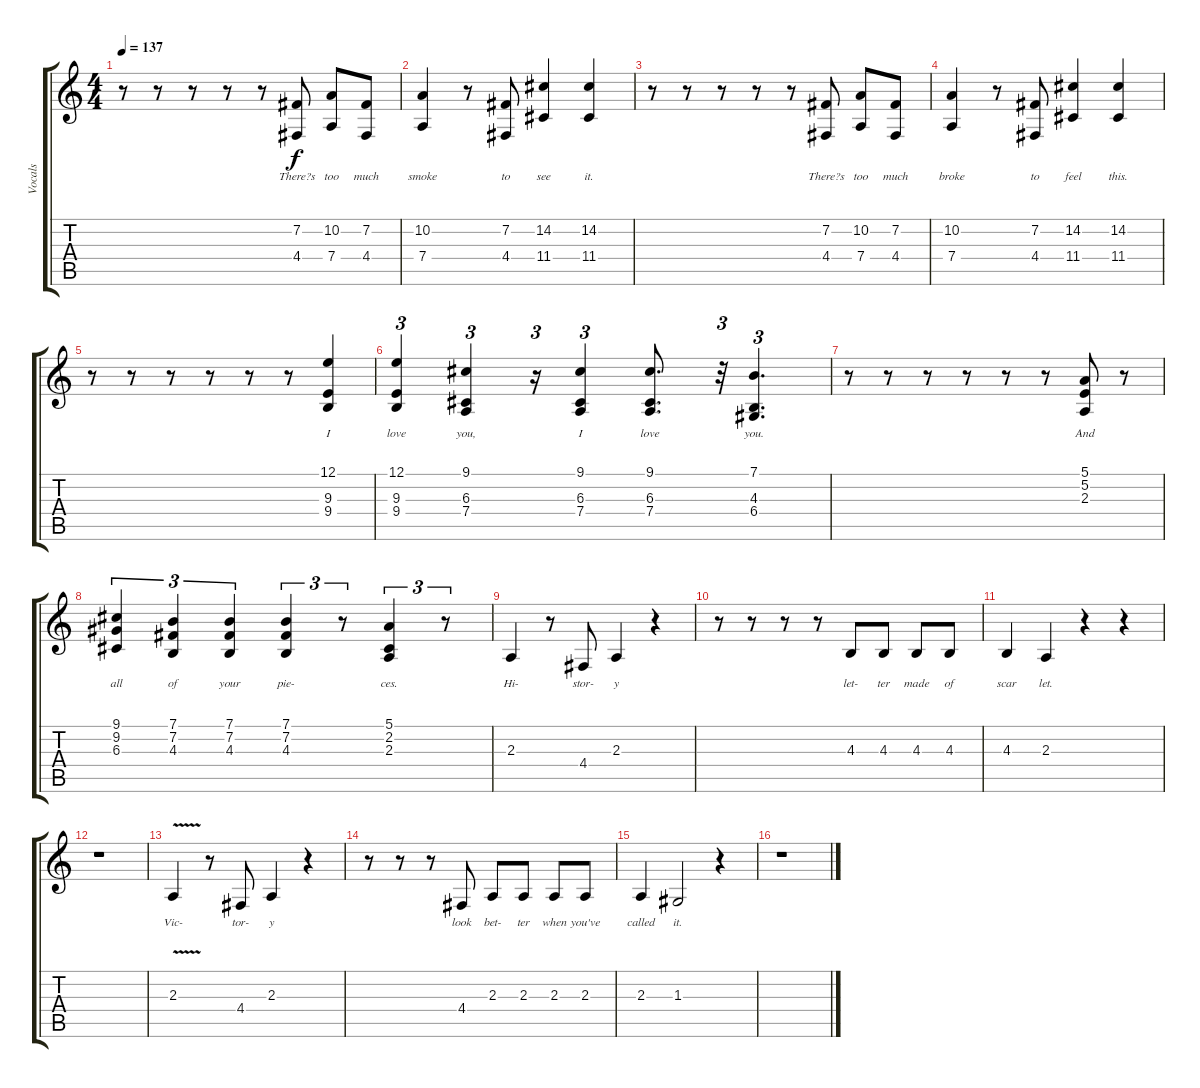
\track ("Vocals" "Vocals") {instrument piccolo}
\staff {score tabs}
\tuning (E4 B3 G3 D3 A2 E2) {hide}
\ts (4 4)
\tempo 137
\clef g2
\ks c
r.8{dy f} r.8 r.8 r.8 r.8 (7.2 4.4).8{lyrics (0 "There?s") lyrics (1 "") lyrics (2 "") lyrics (3 "") lyrics (4 "")} (10.2 7.4).8{lyrics (0 "too") lyrics (1 "") lyrics (2 "") lyrics (3 "") lyrics (4 "")} (7.2 4.4).8{lyrics (0 "much") lyrics (1 "") lyrics (2 "") lyrics (3 "") lyrics (4 "")} |
(10.2 7.4).4{lyrics (0 "smoke") lyrics (1 "") lyrics (2 "") lyrics (3 "") lyrics (4 "")} r.8 (7.2 4.4).8{lyrics (0 "to") lyrics (1 "") lyrics (2 "") lyrics (3 "") lyrics (4 "")} (14.2 11.4).4{lyrics (0 "see") lyrics (1 "") lyrics (2 "") lyrics (3 "") lyrics (4 "")} (14.2 11.4).4{lyrics (0 "it.") lyrics (1 "") lyrics (2 "") lyrics (3 "") lyrics (4 "")} |
r.8 r.8 r.8 r.8 r.8 (7.2 4.4).8{lyrics (0 "There?s") lyrics (1 "") lyrics (2 "") lyrics (3 "") lyrics (4 "")} (10.2 7.4).8{lyrics (0 "too") lyrics (1 "") lyrics (2 "") lyrics (3 "") lyrics (4 "")} (7.2 4.4).8{lyrics (0 "much") lyrics (1 "") lyrics (2 "") lyrics (3 "") lyrics (4 "")} |
(10.2 7.4).4{lyrics (0 "broke") lyrics (1 "") lyrics (2 "") lyrics (3 "") lyrics (4 "")} r.8 (7.2 4.4).8{lyrics (0 "to") lyrics (1 "") lyrics (2 "") lyrics (3 "") lyrics (4 "")} (14.2 11.4).4{lyrics (0 "feel") lyrics (1 "") lyrics (2 "") lyrics (3 "") lyrics (4 "")} (14.2 11.4).4{lyrics (0 "this.") lyrics (1 "") lyrics (2 "") lyrics (3 "") lyrics (4 "")} |
r.8 r.8 r.8 r.8 r.8 r.8 (12.1 9.3 9.4).4{lyrics (0 "I") lyrics (1 "") lyrics (2 "") lyrics (3 "") lyrics (4 "")} |
(12.1 9.3 9.4).4{tu (3 2) lyrics (0 "love") lyrics (1 "") lyrics (2 "") lyrics (3 "") lyrics (4 "")} (9.1 6.3 7.4).4{tu (3 2) lyrics (0 "you,") lyrics (1 "") lyrics (2 "") lyrics (3 "") lyrics (4 "")} r.16{tu (3 2)} (9.1 6.3 7.4).4{tu (3 2) lyrics (0 "I") lyrics (1 "") lyrics (2 "") lyrics (3 "") lyrics (4 "")} (9.1 6.3 7.4).8{d lyrics (0 "love") lyrics (1 "") lyrics (2 "") lyrics (3 "") lyrics (4 "")} r.32{tu (3 2)} (7.1 4.3 6.4).4{d tu (3 2) lyrics (0 "you.") lyrics (1 "") lyrics (2 "") lyrics (3 "") lyrics (4 "")} |
r.8 r.8 r.8 r.8 r.8 r.8 (5.1 5.2 2.3).8{lyrics (0 "And") lyrics (1 "") lyrics (2 "") lyrics (3 "") lyrics (4 "")} r.8 |
(9.1 9.2 6.3).4{tu (3 2) lyrics (0 "all") lyrics (1 "") lyrics (2 "") lyrics (3 "") lyrics (4 "")} (7.1 7.2 4.3).4{tu (3 2) lyrics (0 "of") lyrics (1 "") lyrics (2 "") lyrics (3 "") lyrics (4 "")} (7.1 7.2 4.3).4{tu (3 2) lyrics (0 "your") lyrics (1 "") lyrics (2 "") lyrics (3 "") lyrics (4 "")} (7.1 7.2 4.3).4{tu (3 2) lyrics (0 "pie-") lyrics (1 "") lyrics (2 "") lyrics (3 "") lyrics (4 "")} r.8{tu (3 2)} (5.1 2.2 2.3).4{tu (3 2) lyrics (0 "ces.") lyrics (1 "") lyrics (2 "") lyrics (3 "") lyrics (4 "")} r.8{tu (3 2)} |
2.3.4{lyrics (0 "Hi-") lyrics (1 "") lyrics (2 "") lyrics (3 "") lyrics (4 "")} r.8 4.4.8{lyrics (0 "stor-") lyrics (1 "") lyrics (2 "") lyrics (3 "") lyrics (4 "")} 2.3.4{lyrics (0 "y") lyrics (1 "") lyrics (2 "") lyrics (3 "") lyrics (4 "")} r.4 |
r.8 r.8 r.8 r.8 4.3.8{lyrics (0 "let-") lyrics (1 "") lyrics (2 "") lyrics (3 "") lyrics (4 "")} 4.3.8{lyrics (0 "ter") lyrics (1 "") lyrics (2 "") lyrics (3 "") lyrics (4 "")} 4.3.8{lyrics (0 "made") lyrics (1 "") lyrics (2 "") lyrics (3 "") lyrics (4 "")} 4.3.8{lyrics (0 "of") lyrics (1 "") lyrics (2 "") lyrics (3 "") lyrics (4 "")} |
4.3.4{lyrics (0 "scar") lyrics (1 "") lyrics (2 "") lyrics (3 "") lyrics (4 "")} 2.3.4{lyrics (0 "let.") lyrics (1 "") lyrics (2 "") lyrics (3 "") lyrics (4 "")} r.4 r.4 |
r.1 |
2.3{v}.4{lyrics (0 "Vic-") lyrics (1 "") lyrics (2 "") lyrics (3 "") lyrics (4 "")} r.8 4.4.8{lyrics (0 "tor-") lyrics (1 "") lyrics (2 "") lyrics (3 "") lyrics (4 "")} 2.3.4{lyrics (0 "y") lyrics (1 "") lyrics (2 "") lyrics (3 "") lyrics (4 "")} r.4 |
r.8 r.8 r.8 4.4.8{lyrics (0 "look") lyrics (1 "") lyrics (2 "") lyrics (3 "") lyrics (4 "")} 2.3.8{lyrics (0 "bet-") lyrics (1 "") lyrics (2 "") lyrics (3 "") lyrics (4 "")} 2.3.8{lyrics (0 "ter") lyrics (1 "") lyrics (2 "") lyrics (3 "") lyrics (4 "")} 2.3.8{lyrics (0 "when") lyrics (1 "") lyrics (2 "") lyrics (3 "") lyrics (4 "")} 2.3.8{lyrics (0 "you've") lyrics (1 "") lyrics (2 "") lyrics (3 "") lyrics (4 "")} |
2.3.4{lyrics (0 "called") lyrics (1 "") lyrics (2 "") lyrics (3 "") lyrics (4 "")} 1.3.2{lyrics (0 "it.") lyrics (1 "") lyrics (2 "") lyrics (3 "") lyrics (4 "")} r.4 |
r.1
